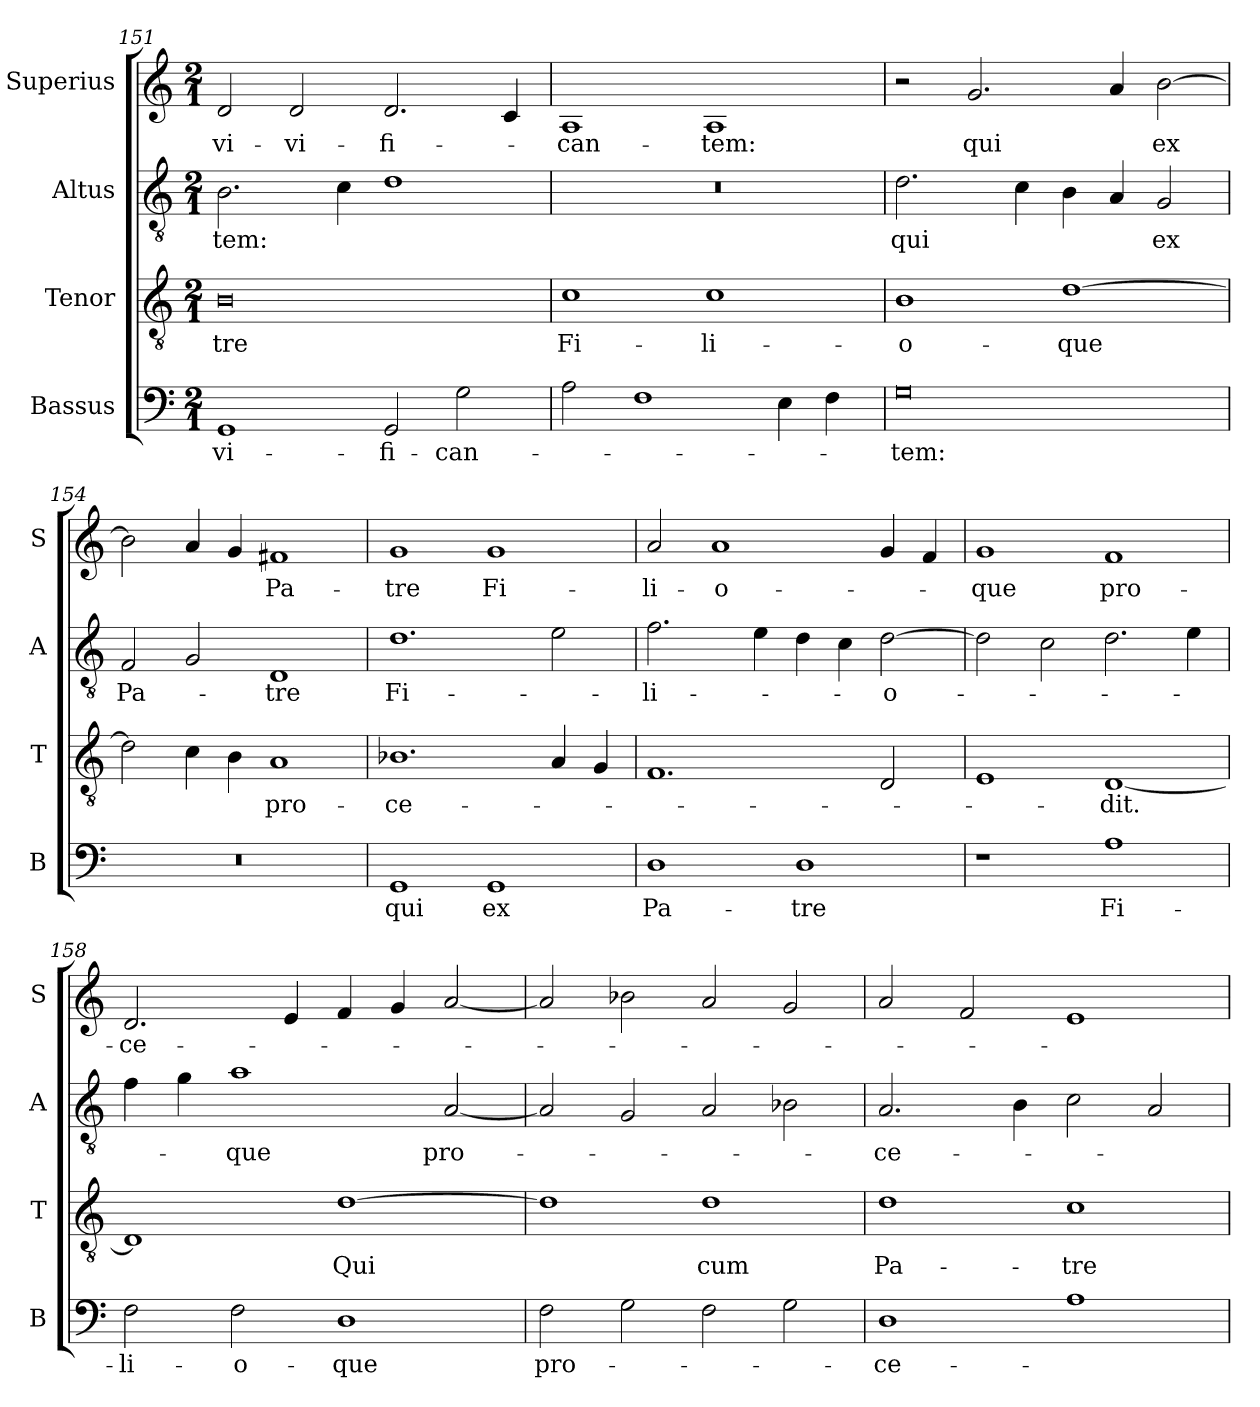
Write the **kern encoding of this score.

**kern	**text	**kern	**text	**kern	**text	**kern	**text
*part4	*part4	*part3	*part3	*part2	*part2	*part1	*part1
*staff4	*staff4	*staff3	*staff3	*staff2	*staff2	*staff1	*staff1
*I"Bassus	*	*I"Tenor	*	*I"Altus	*	*I"Superius	*
*I'B	*	*I'T	*	*I'A	*	*I'S	*
*clefF4	*	*clefGv2	*	*clefGv2	*	*clefG2	*
*k[]	*	*k[]	*	*k[]	*	*k[]	*
*M2/1	*	*M2/1	*	*M2/1	*	*M2/1	*
=151	=151	=151	=151	=151	=151	=151	=151
1GG	-vi-	0B	-tre	2.B	-tem:	2d	vi-
.	.	.	.	.	.	2d	-vi-
.	.	.	.	4c	.	.	.
2GG	-fi-	.	.	1d	.	2.d	-fi-
2G	-can-	.	.	.	.	.	.
.	.	.	.	.	.	4c	.
=152	=152	=152	=152	=152	=152	=152	=152
2A	.	1c	Fi-	0r	.	1A	-can-
1F	.	.	.	.	.	.	.
.	.	1c	-li-	.	.	1A	-tem:
4E	.	.	.	.	.	.	.
4F	.	.	.	.	.	.	.
=153	=153	=153	=153	=153	=153	=153	=153
0G	-tem:	1B	-o-	2.d	qui	2r	.
.	.	.	.	.	.	2.g	qui
.	.	.	.	4c	.	.	.
.	.	[1d	-que	4B	.	.	.
.	.	.	.	4A	.	4a	.
.	.	.	.	2G	ex	[2b	ex
=154	=154	=154	=154	=154	=154	=154	=154
0r	.	2d]	.	2F	Pa-	2b]	.
.	.	4c	.	2G	.	4a	.
.	.	4B	.	.	.	4g	.
.	.	1A	pro-	1D	-tre	1f#X	Pa-
=155	=155	=155	=155	=155	=155	=155	=155
1GG	qui	1.B-X	-ce-	1.d	Fi-	1g	-tre
1GG	ex	.	.	.	.	1g	Fi-
.	.	4A	.	2e	.	.	.
.	.	4G	.	.	.	.	.
=156	=156	=156	=156	=156	=156	=156	=156
1D	Pa-	1.F	.	2.f	-li-	2a	-li-
.	.	.	.	.	.	1a	-o-
.	.	.	.	4e	.	.	.
1D	-tre	.	.	4d	.	.	.
.	.	.	.	4c	.	.	.
.	.	2D	.	[2d	-o-	4g	.
.	.	.	.	.	.	4f	.
=157	=157	=157	=157	=157	=157	=157	=157
1r	.	1E	.	2d]	.	1g	-que
.	.	.	.	2c	.	.	.
!	!LO:LY:i	!	!	!	!	!	!
1A	Fi-	[1D	-dit.	2.d	.	1f	pro-
.	.	.	.	4e	.	.	.
=158	=158	=158	=158	=158	=158	=158	=158
!	!LO:LY:i	!	!	!	!	!	!
2F	-li-	1D]	.	4f	.	2.d	-ce-
.	.	.	.	4g	.	.	.
!	!LO:LY:i	!	!	!	!	!	!
2F	-o-	.	.	1a	-que	.	.
.	.	.	.	.	.	4e	.
!	!LO:LY:i	!	!	!	!	!	!
1D	-que	[1d	Qui	.	.	4f	.
.	.	.	.	.	.	4g	.
.	.	.	.	[2A	pro-	[2a	.
=159	=159	=159	=159	=159	=159	=159	=159
!	!LO:LY:i	!	!	!	!	!	!
2F	pro-	1d]	.	2A]	.	2a]	.
2G	.	.	.	2G	.	2b-i	.
2F	.	1d	cum	2A	.	2a	.
2G	.	.	.	2B-i	.	2g	.
=160	=160	=160	=160	=160	=160	=160	=160
!	!LO:LY:i	!	!	!	!	!	!
1D	-ce-	1d	Pa-	2.A	-ce-	2a	.
.	.	.	.	.	.	2f	.
.	.	.	.	4B	.	.	.
1A	.	1c	-tre	2c	.	1e	.
.	.	.	.	2A	.	.	.
=	=	=	=	=	=	=	=
*-	*-	*-	*-	*-	*-	*-	*-
